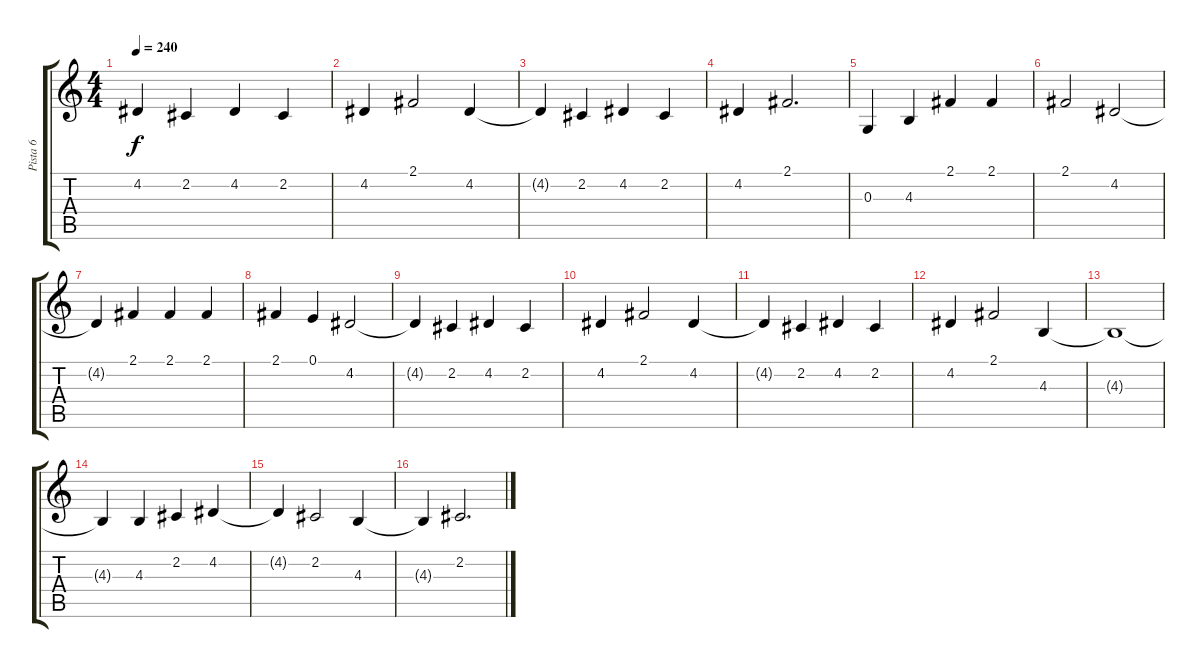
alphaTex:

\track ("Pista 6" "Pista 6") {instrument electricgrandpiano}
\staff {score tabs}
\tuning (E4 B3 G3 D3 A2 E2) {hide}
\ts (4 4)
\tempo 240
\clef g2
\ks c
4.2{t}.4{dy f} 2.2.4 4.2.4 2.2.4 |
4.2.4 2.1.2 4.2.4 |
4.2{t}.4 2.2.4 4.2.4 2.2.4 |
4.2.4 2.1.2{d} |
0.3.4 4.3.4 2.1.4 2.1.4 |
2.1.2 4.2.2 |
4.2{t}.4 2.1.4 2.1.4 2.1.4 |
2.1.4 0.1.4 4.2.2 |
4.2{t}.4 2.2.4 4.2.4 2.2.4 |
4.2.4 2.1.2 4.2.4 |
4.2{t}.4 2.2.4 4.2.4 2.2.4 |
4.2.4 2.1.2 4.3.4 |
4.3{t}.1 |
4.3{t}.4 4.3.4 2.2.4 4.2.4 |
4.2{t}.4 2.2.2 4.3.4 |
4.3{t}.4 2.2.2{d}
